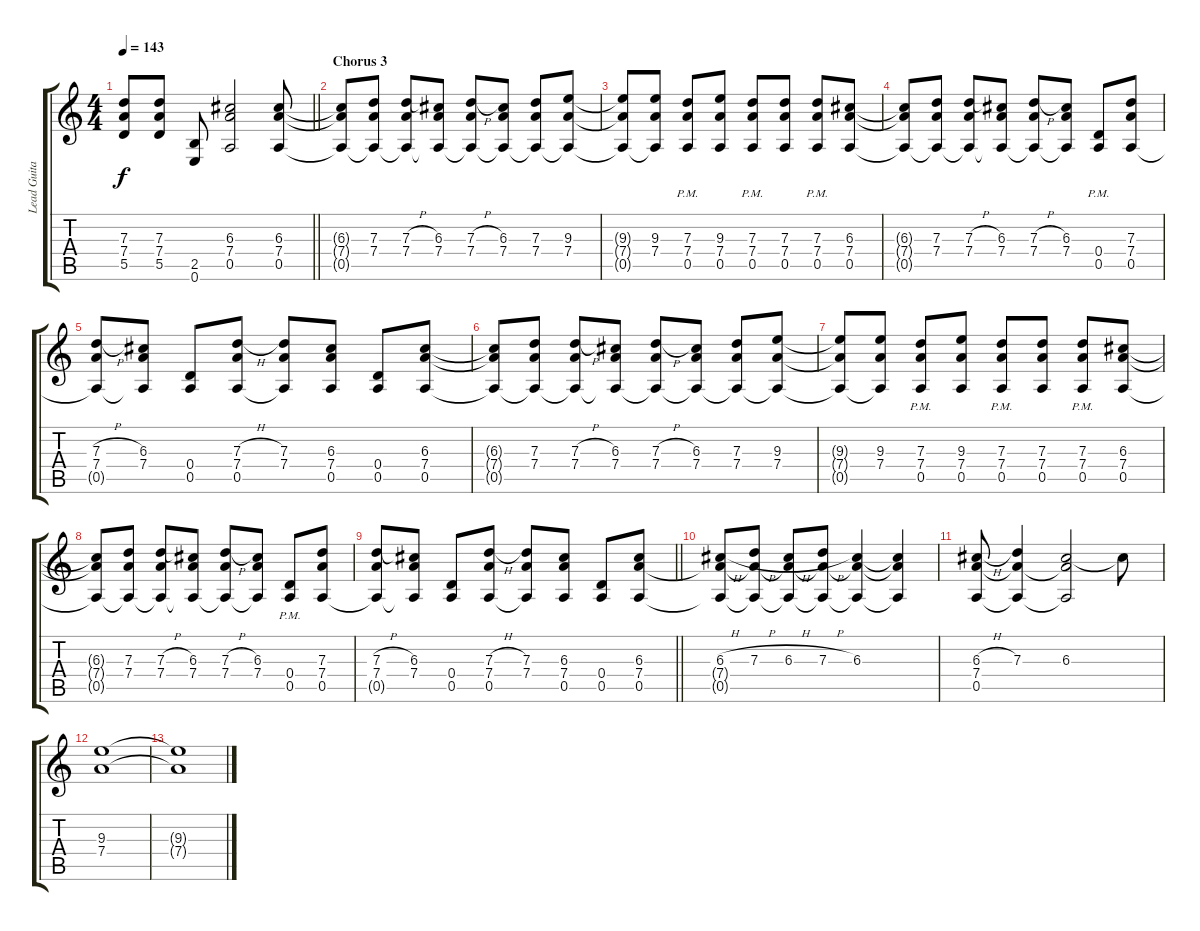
\track ("Lead Guitar" "Lead Guita") {instrument distortionguitar}
\staff {score tabs}
\tuning (E4 B3 G3 D3 A2 E2) {hide}
\ts (4 4)
\tempo 143
\clef g2
\barLineRight lightlight
\ks c
(7.3{t} 7.4{t} 5.5{t}).8{dy f} (7.3 7.4 5.5).8 (2.5 0.6).8 (6.3 7.4 0.5).2 (6.3 7.4 0.5).8 |
\section ("" "Chorus 3")
(6.3{t} 7.4{t} 0.5{t}).8 (7.3 7.4 0.5{t}).8 (7.3{h} 7.4 0.5{t}).8 (6.3 7.4 0.5{t}).8 (7.3{h} 7.4 0.5{t}).8 (6.3 7.4 0.5{t}).8 (7.3 7.4 0.5{t}).8 (9.3 7.4 0.5{t}).8 |
(9.3{t} 7.4{t} 0.5{t}).8 (9.3 7.4 0.5{t}).8 (7.3{pm} 7.4{pm} 0.5{pm}).8 (9.3 7.4 0.5).8 (7.3{pm} 7.4{pm} 0.5{pm}).8 (7.3 7.4 0.5).8 (7.3{pm} 7.4{pm} 0.5{pm}).8 (6.3 7.4 0.5).8 |
(6.3{t} 7.4{t} 0.5{t}).8 (7.3 7.4 0.5{t}).8 (7.3{h} 7.4 0.5{t}).8 (6.3 7.4 0.5{t}).8 (7.3{h} 7.4 0.5{t}).8 (6.3 7.4 0.5{t}).8 (0.4{pm} 0.5{pm}).8 (7.3 7.4 0.5).8 |
(7.3{h} 7.4 0.5{t}).8 (6.3 7.4 0.5{t}).8 (0.4 0.5).8 (7.3{h} 7.4 0.5).8 (7.3 7.4 0.5{t}).8 (6.3 7.4 0.5).8 (0.4 0.5).8 (6.3 7.4 0.5).8 |
(6.3{t} 7.4{t} 0.5{t}).8 (7.3 7.4 0.5{t}).8 (7.3{h} 7.4 0.5{t}).8 (6.3 7.4 0.5{t}).8 (7.3{h} 7.4 0.5{t}).8 (6.3 7.4 0.5{t}).8 (7.3 7.4 0.5{t}).8 (9.3 7.4 0.5{t}).8 |
(9.3{t} 7.4{t} 0.5{t}).8 (9.3 7.4 0.5{t}).8 (7.3{pm} 7.4{pm} 0.5{pm}).8 (9.3 7.4 0.5).8 (7.3{pm} 7.4{pm} 0.5{pm}).8 (7.3 7.4 0.5).8 (7.3{pm} 7.4{pm} 0.5{pm}).8 (6.3 7.4 0.5).8 |
(6.3{t} 7.4{t} 0.5{t}).8 (7.3 7.4 0.5{t}).8 (7.3{h} 7.4 0.5{t}).8 (6.3 7.4 0.5{t}).8 (7.3{h} 7.4 0.5{t}).8 (6.3 7.4 0.5{t}).8 (0.4{pm} 0.5{pm}).8 (7.3 7.4 0.5).8 |
\barLineRight lightlight
(7.3{h} 7.4 0.5{t}).8 (6.3 7.4 0.5{t}).8 (0.4 0.5).8 (7.3{h} 7.4 0.5).8 (7.3 7.4 0.5{t}).8 (6.3 7.4 0.5).8 (0.4 0.5).8 (6.3 7.4 0.5).8 |
(6.3{h} 7.4{t} 0.5{t}).8 (7.3{h} 7.4{t} 0.5{t}).8 (6.3{h} 7.4{t} 0.5{t}).8 (7.3{h} 7.4{t} 0.5{t}).8 (6.3 7.4{t} 0.5{t}).4 (6.3{t} 7.4{t} 0.5{t}).4 |
(6.3{h} 7.4 0.5).8 (7.3 7.4{t} 0.5{t}).4 (6.3 7.4{t} 0.5{t}).2 6.3{t}.8 |
(9.3 7.4).1{volume 0} |
(9.3{t} 7.4{t}).1
